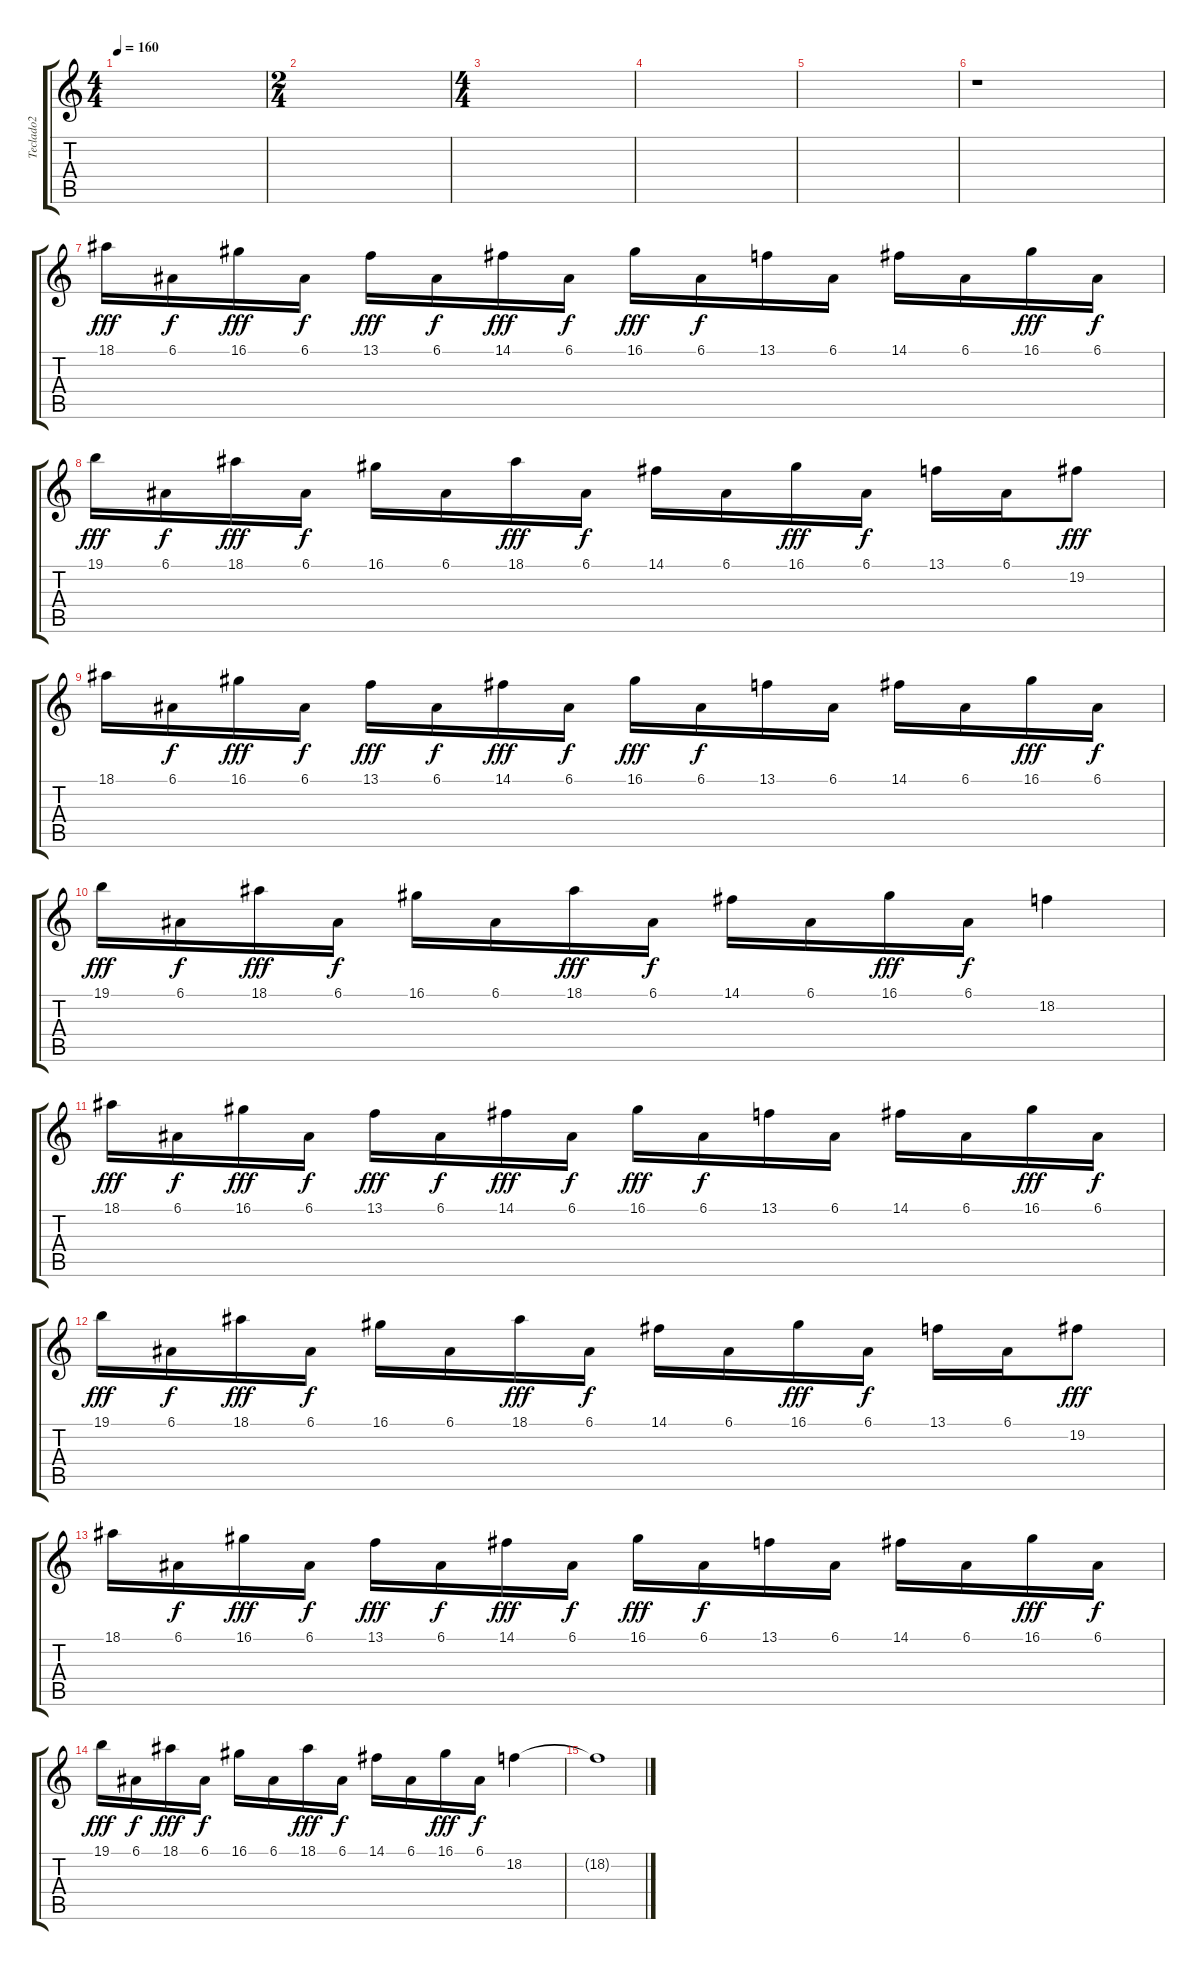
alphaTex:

\track ("Teclado2" "Teclado2") {instrument stringensemble1}
\staff {score tabs}
\tuning (E4 B3 G3 D3 A2 E2) {hide}
\ts (4 4)
\tempo 160
\clef g2
\ks c
|
\ts (2 4)
|
\ts (4 4)
|
|
|
r.1{volume 16} |
18.1.16{dy fff} 6.1.16{dy f} 16.1.16{dy fff} 6.1.16{dy f} 13.1.16{dy fff} 6.1.16{dy f} 14.1.16{dy fff} 6.1.16{dy f} 16.1.16{dy fff} 6.1.16{dy f} 13.1.16 6.1.16 14.1.16 6.1.16 16.1.16{dy fff} 6.1.16{dy f} |
19.1.16{dy fff} 6.1.16{dy f} 18.1.16{dy fff} 6.1.16{dy f} 16.1.16 6.1.16 18.1.16{dy fff} 6.1.16{dy f} 14.1.16 6.1.16 16.1.16{dy fff} 6.1.16{dy f} 13.1.16 6.1.16 19.2.8{dy fff} |
18.1.16 6.1.16{dy f} 16.1.16{dy fff} 6.1.16{dy f} 13.1.16{dy fff} 6.1.16{dy f} 14.1.16{dy fff} 6.1.16{dy f} 16.1.16{dy fff} 6.1.16{dy f} 13.1.16 6.1.16 14.1.16 6.1.16 16.1.16{dy fff} 6.1.16{dy f} |
19.1.16{dy fff} 6.1.16{dy f} 18.1.16{dy fff} 6.1.16{dy f} 16.1.16 6.1.16 18.1.16{dy fff} 6.1.16{dy f} 14.1.16 6.1.16 16.1.16{dy fff} 6.1.16{dy f} 18.2.4 |
18.1.16{dy fff} 6.1.16{dy f} 16.1.16{dy fff} 6.1.16{dy f} 13.1.16{dy fff} 6.1.16{dy f} 14.1.16{dy fff} 6.1.16{dy f} 16.1.16{dy fff} 6.1.16{dy f} 13.1.16 6.1.16 14.1.16 6.1.16 16.1.16{dy fff} 6.1.16{dy f} |
19.1.16{dy fff} 6.1.16{dy f} 18.1.16{dy fff} 6.1.16{dy f} 16.1.16 6.1.16 18.1.16{dy fff} 6.1.16{dy f} 14.1.16 6.1.16 16.1.16{dy fff} 6.1.16{dy f} 13.1.16 6.1.16 19.2.8{dy fff} |
18.1.16 6.1.16{dy f} 16.1.16{dy fff} 6.1.16{dy f} 13.1.16{dy fff} 6.1.16{dy f} 14.1.16{dy fff} 6.1.16{dy f} 16.1.16{dy fff} 6.1.16{dy f} 13.1.16 6.1.16 14.1.16 6.1.16 16.1.16{dy fff} 6.1.16{dy f} |
19.1.16{dy fff} 6.1.16{dy f} 18.1.16{dy fff} 6.1.16{dy f} 16.1.16 6.1.16 18.1.16{dy fff} 6.1.16{dy f} 14.1.16 6.1.16 16.1.16{dy fff} 6.1.16{dy f} 18.2.4 |
18.2{t}.1
